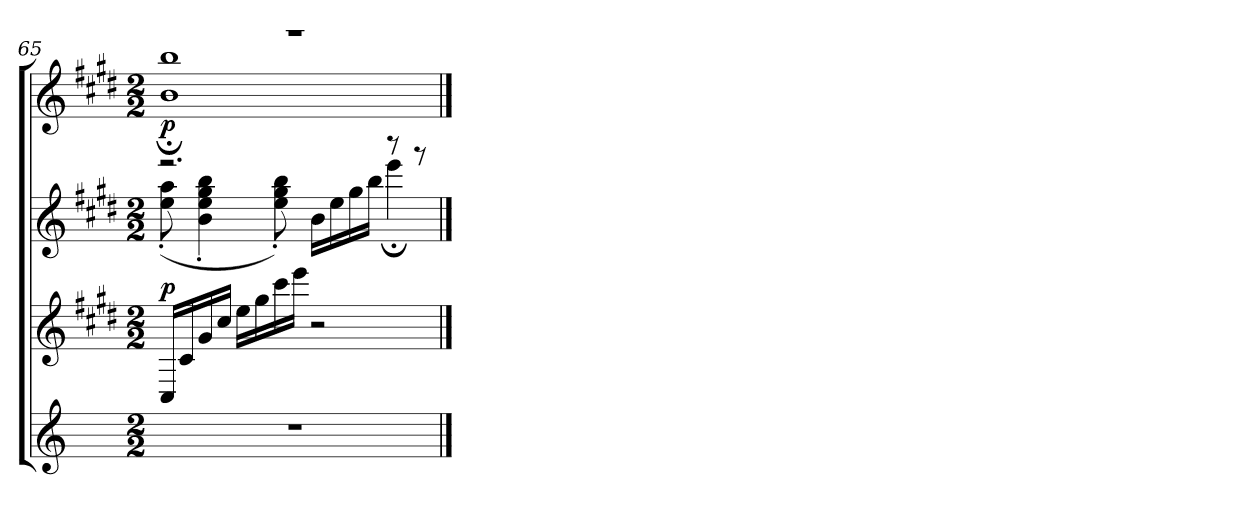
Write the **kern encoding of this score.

**kern	**kern	**kern	**dynam	**kern	**dynam
*part3	*part2	*part2	*part2	*part1	*part1
*staff4	*staff3	*staff2	*staff2/3	*staff1	*staff1
*clefG2	*clefG2	*clefG2	*	*clefG2	*
*k[]	*k[f#c#g#d#]	*k[f#c#g#d#]	*	*k[f#c#g#d#]	*
*M2/2	*M2/2	*M2/2	*	*M2/2	*
=65	=65	=65	=65	=65	=65
*	*	*^	*	*^	*
!	!	!	!	!LO:DY:a=2	!	!	!LO:DY:b
1r	16C#/LL	2.r	(>8ee\' 8aa\'	p	1r	1b;< 1bb;<	p
.	16c#/	.	.	.	.	.	.
.	16g#/	.	4b\' 4ee\' 4gg#\' 4bb\'	.	.	.	.
.	16cc#/JJ	.	.	.	.	.	.
.	16ee\LL	.	.	.	.	.	.
.	16gg#\	.	.	.	.	.	.
.	16ccc#\	.	8ee\' 8gg#\' 8bb\')	.	.	.	.
.	16eee\JJ	.	.	.	.	.	.
.	2r	.	16b\LL	.	.	.	.
.	.	.	16ee\	.	.	.	.
.	.	.	16gg#\	.	.	.	.
.	.	.	16bb\JJ	.	.	.	.
.	.	8r	4eee;<\	.	.	.	.
.	.	8r	.	.	.	.	.
*	*	*v	*v	*	*	*	*
*	*	*	*	*v	*v	*
==	==	==	==	==	==
*-	*-	*-	*-	*-	*-
